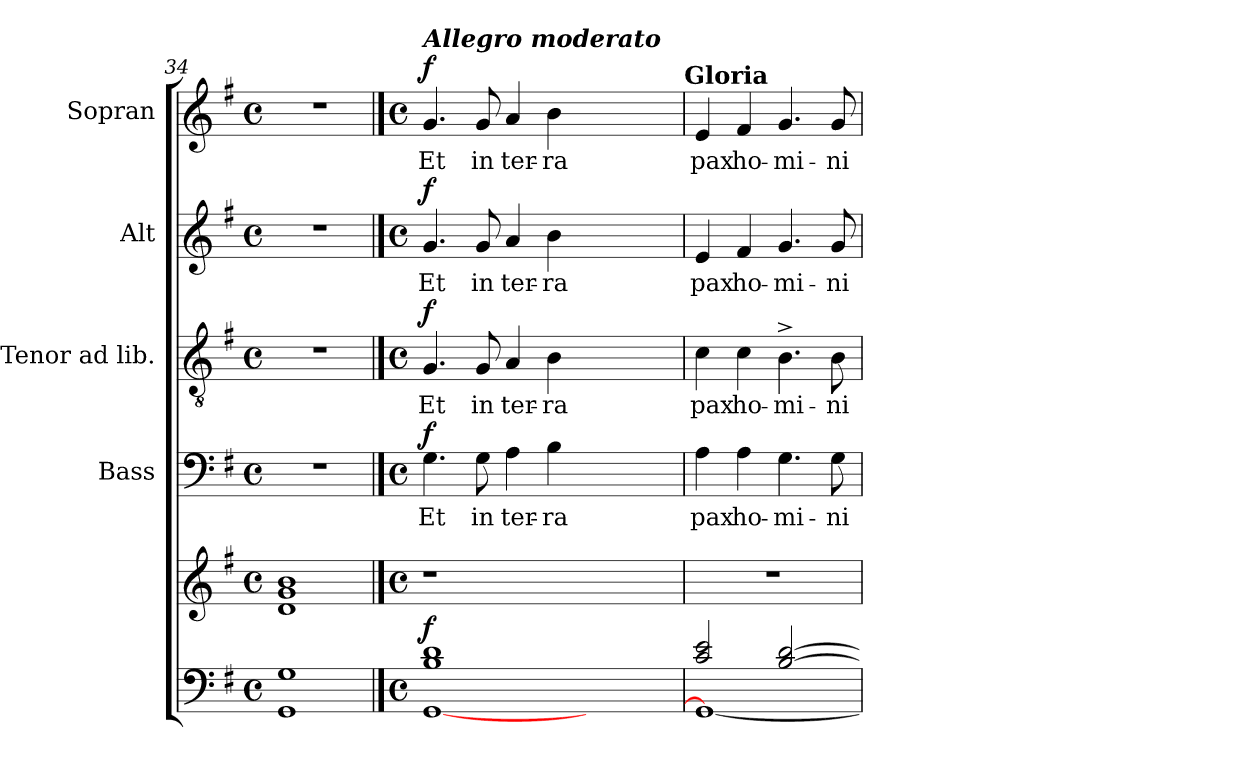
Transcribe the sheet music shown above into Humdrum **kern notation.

**kern	**kern	**dynam	**kern	**text	**dynam	**kern	**text	**dynam	**kern	**text	**dynam	**kern	**text	**dynam
*part5	*part5	*part5	*part4	*part4	*part4	*part3	*part3	*part3	*part2	*part2	*part2	*part1	*part1	*part1
*staff6	*staff5	*staff5/6	*staff4	*staff4	*staff4	*staff3	*staff3	*staff3	*staff2	*staff2	*staff2	*staff1	*staff1	*staff1
*	*	*	*I"Bass	*	*	*I"Tenor ad lib.	*	*	*I"Alt	*	*	*I"Sopran	*	*
*	*	*	*I'B.	*	*	*I'T.	*	*	*I'A.	*	*	*I'S.	*	*
*clefF4	*clefG2	*	*clefF4	*	*	*clefGv2	*	*	*clefG2	*	*	*clefG2	*	*
*k[f#]	*k[f#]	*	*k[f#]	*	*	*k[f#]	*	*	*k[f#]	*	*	*k[f#]	*	*
*G:	*G:	*	*G:	*	*	*G:	*	*	*G:	*	*	*G:	*	*
*M4/4	*M4/4	*	*M4/4	*	*	*M4/4	*	*	*M4/4	*	*	*M4/4	*	*
*met(c)	*met(c)	*	*met(c)	*	*	*met(c)	*	*	*met(c)	*	*	*met(c)	*	*
=34	=34	=34	=34	=34	=34	=34	=34	=34	=34	=34	=34	=34	=34	=34
*^	*^	*	*	*	*	*	*	*	*	*	*	*	*	*
1G	1GG	1b	1d 1g	.	1r	.	.	1r	.	.	1r	.	.	1r	.	.
*	*	*v	*v	*	*	*	*	*	*	*	*	*	*	*	*	*
!!LO:LB:g=z
==35	==35	==35	==35	==35	==35	==35	==35	==35	==35	==35	==35	==35	==35	==35	==35
*M4/4	*	*M4/4	*	*M4/4	*	*	*M4/4	*	*	*M4/4	*	*	*M4/4	*	*
*met(c)	*	*met(c)	*	*met(c)	*	*	*met(c)	*	*	*met(c)	*	*	*met(c)	*	*
*	*	*^	*	*	*	*	*	*	*	*	*	*	*	*	*
!	!	!	!	!	!	!	!	!	!	!	!	!	!	!LO:TX:a:Bi:t=Allegro moderato	!	!
!	!	!	!	!LO:DY:a=2	!	!LO:LY:b	!LO:DY:a	!	!LO:LY:b	!LO:DY:a	!	!LO:LY:b	!LO:DY:a	!	!LO:LY:b	!LO:DY:a
*	*	*v	*v	*	*	*	*	*	*	*	*	*	*	*	*	*
1B 1d	[<1GG	1r	f	4.G\	Et	f	4.G/	Et	f	4.g/	Et	f	4.g/	Et	f
!	!	!	!	!	!LO:LY:b	!	!	!LO:LY:b	!	!	!LO:LY:b	!	!	!LO:LY:b	!
.	.	.	.	8G\	in	.	8G/	in	.	8g/	in	.	8g/	in	.
!	!	!	!	!	!LO:LY:b	!	!	!LO:LY:b	!	!	!LO:LY:b	!	!	!LO:LY:b	!
.	.	.	.	4A\	ter-	.	4A/	ter-	.	4a/	ter-	.	4a/	ter-	.
!	!	!	!	!	!LO:LY:b	!	!	!LO:LY:b	!	!	!LO:LY:b	!	!	!LO:LY:b	!
.	.	.	.	4B\	-ra	.	4B\	-ra	.	4b\	-ra	.	4b\	-ra	.
1ryy	1ryy	1ryy	.	1ryy	.	.	1ryy	.	.	1ryy	.	.	1ryy	.	.
!	!	!	!	!	!	!	!	!	!	!	!	!	!LO:TX:a:B:t=Gloria	!	!
=36	=36	=36	=36	=36	=36	=36	=36	=36	=36	=36	=36	=36	=36	=36	=36
!	!	!	!	!	!LO:LY:b	!	!	!LO:LY:b	!	!	!LO:LY:b	!	!	!LO:LY:b	!
2c/ 2e/	1GG_	1r	.	4A\	pax	.	4c\	pax	.	4e/	pax	.	4e/	pax	.
!	!	!	!	!	!LO:LY:b	!	!	!LO:LY:b	!	!	!LO:LY:b	!	!	!LO:LY:b	!
.	.	.	.	4A\	ho-	.	4c\	ho-	.	4f#/	ho-	.	4f#/	ho-	.
!	!	!	!	!	!LO:LY:b	!	!	!LO:LY:b	!	!	!LO:LY:b	!	!	!LO:LY:b	!
[>2B/ [>2d/	.	.	.	4.G\	-mi-	.	4.B^>\	-mi-	.	4.g/	-mi-	.	4.g/	-mi-	.
!	!	!	!	!	!LO:LY:b	!	!	!LO:LY:b	!	!	!LO:LY:b	!	!	!LO:LY:b	!
.	.	.	.	8G\	-ni-	.	8B\	-ni-	.	8g/	-ni-	.	8g/	-ni-	.
*v	*v	*	*	*	*	*	*	*	*	*	*	*	*	*	*
=	=	=	=	=	=	=	=	=	=	=	=	=	=	=
*-	*-	*-	*-	*-	*-	*-	*-	*-	*-	*-	*-	*-	*-	*-
